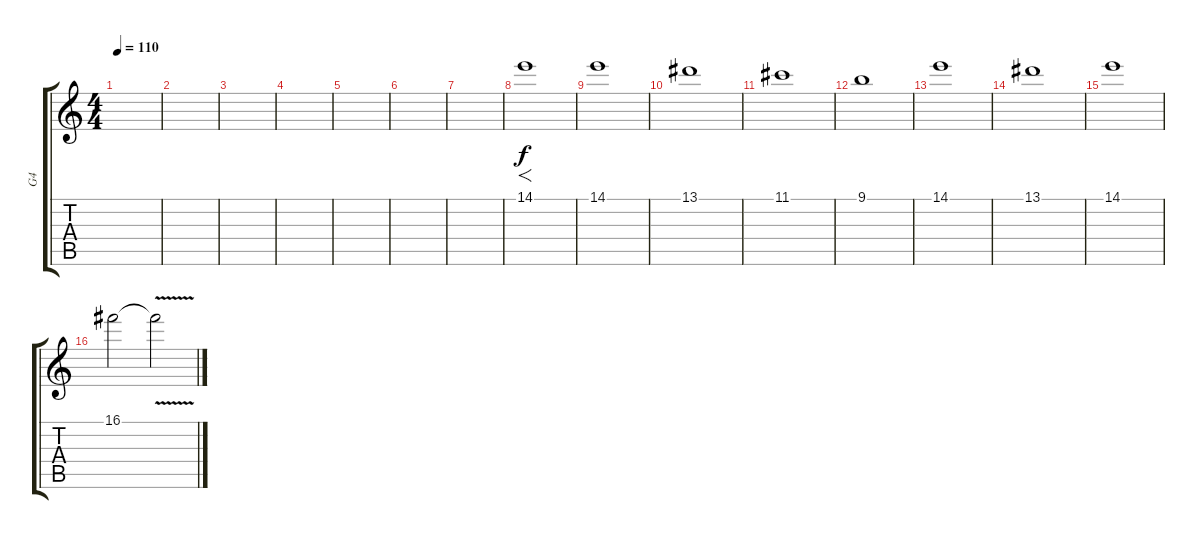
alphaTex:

\track ("G4" "G4") {instrument overdrivenguitar}
\staff {score tabs}
\tuning (D4 A3 F3 C3 G2 D2) {hide}
\ts (4 4)
\tempo 110
\clef g2
\ks c
|
|
|
|
|
|
|
14.1.1{f} |
14.1.1 |
13.1.1 |
11.1.1 |
9.1.1 |
14.1.1 |
13.1.1 |
14.1.1 |
16.1.2 16.1{v t}.2
